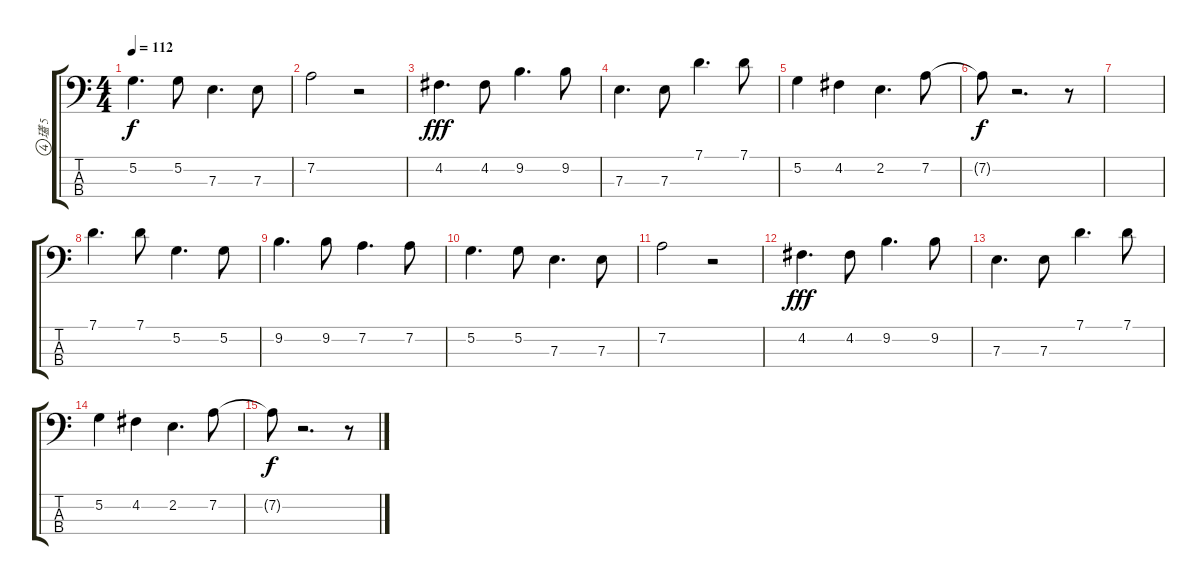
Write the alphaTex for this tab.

\track ("瓂 5" "瓂 5") {instrument electricbassfinger}
\staff {score tabs}
\tuning (G2 D2 A1 E1) {hide}
\ts (4 4)
\tempo 112
\clef f4
\ks c
5.2.4{d dy f} 5.2.8 7.3.4{d} 7.3.8 |
7.2.2 r.2 |
4.2.4{d dy fff} 4.2.8 9.2.4{d} 9.2.8 |
7.3.4{d} 7.3.8 7.1.4{d} 7.1.8 |
5.2.4 4.2.4 2.2.4{d} 7.2.8 |
7.2{t}.8{dy f} r.2{d} r.8 |
|
7.1.4{d} 7.1.8 5.2.4{d} 5.2.8 |
9.2.4{d} 9.2.8 7.2.4{d} 7.2.8 |
5.2.4{d} 5.2.8 7.3.4{d} 7.3.8 |
7.2.2 r.2 |
4.2.4{d dy fff} 4.2.8 9.2.4{d} 9.2.8 |
7.3.4{d} 7.3.8 7.1.4{d} 7.1.8 |
5.2.4 4.2.4 2.2.4{d} 7.2.8 |
7.2{t}.8{dy f} r.2{d} r.8
